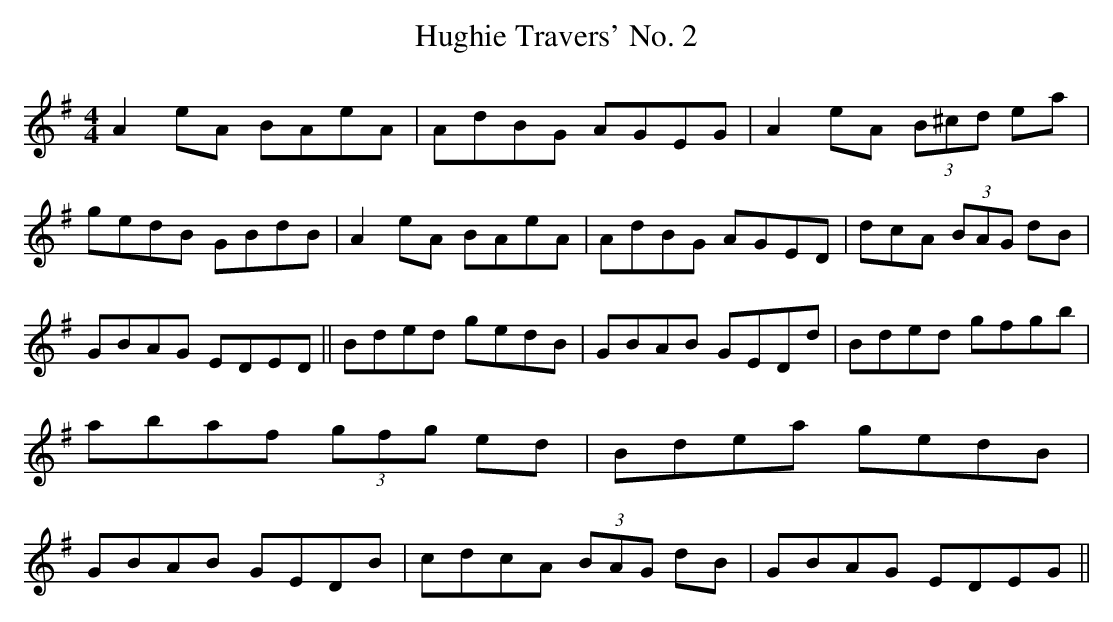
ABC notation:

X:1
T:Hughie Travers' No. 2
M:4/4
L:1/8
K:G
A2eA BAeA|AdBG AGEG|A2eA (3B^cd ea|gedB GBdB|\
A2eA BAeA|AdBG AGED|+cC+dcA (3BAG dB|GBAG EDED||\
Bded gedB|GBAB GEDd|Bded gfgb|abaf (3gfg ed|\
Bdea gedB|GBAB GEDB|cdcA (3BAG dB|GBAG EDEG||
